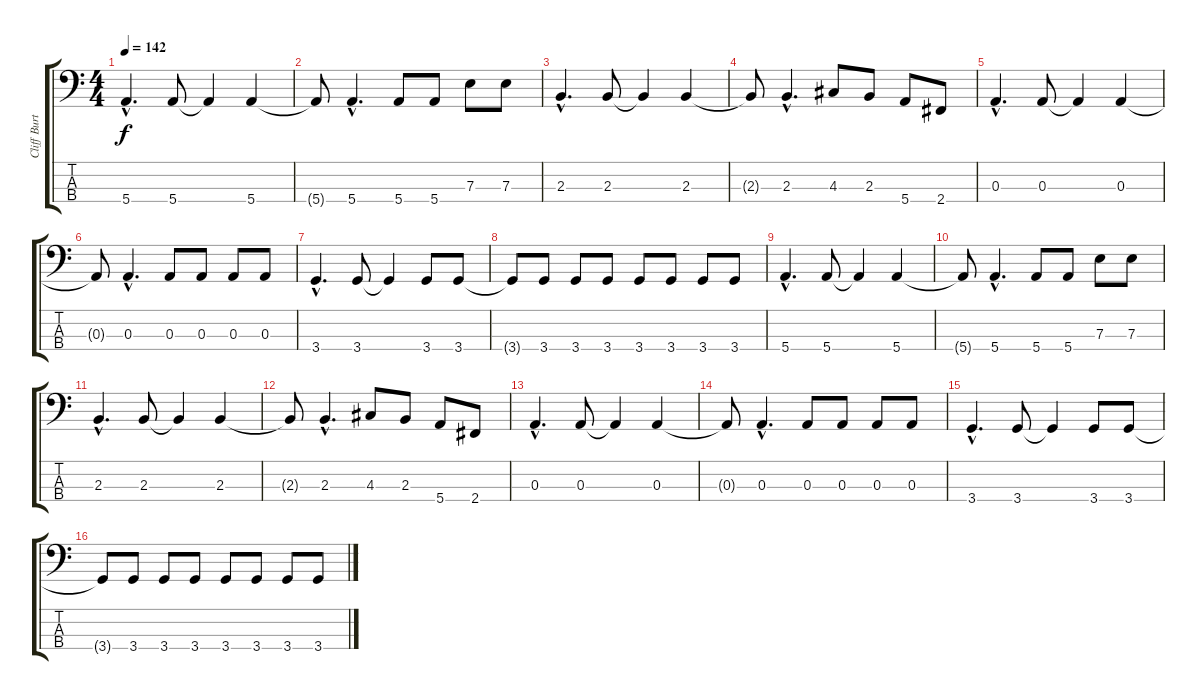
\track ("Cliff Burton (Bass)" "Cliff Burt") {instrument electricbasspick}
\staff {score tabs}
\tuning (G2 D2 A1 E1) {hide}
\ts (4 4)
\tempo 142
\clef f4
\ks c
5.4{hac}.4{d dy f} 5.4.8 5.4{t}.4 5.4.4 |
5.4{t}.8 5.4{hac}.4{d} 5.4.8 5.4.8 7.3.8 7.3.8 |
2.3{hac}.4{d} 2.3.8 2.3{t}.4 2.3.4 |
2.3{t}.8 2.3{hac}.4{d} 4.3.8 2.3.8 5.4.8 2.4.8 |
0.3{hac}.4{d} 0.3.8 0.3{t}.4 0.3.4 |
0.3{t}.8 0.3{hac}.4{d} 0.3.8 0.3.8 0.3.8 0.3.8 |
3.4{hac}.4{d} 3.4.8 3.4{t}.4 3.4.8 3.4.8 |
3.4{t}.8 3.4.8 3.4.8 3.4.8 3.4.8 3.4.8 3.4.8 3.4.8 |
5.4{hac}.4{d} 5.4.8 5.4{t}.4 5.4.4 |
5.4{t}.8 5.4{hac}.4{d} 5.4.8 5.4.8 7.3.8 7.3.8 |
2.3{hac}.4{d} 2.3.8 2.3{t}.4 2.3.4 |
2.3{t}.8 2.3{hac}.4{d} 4.3.8 2.3.8 5.4.8 2.4.8 |
0.3{hac}.4{d} 0.3.8 0.3{t}.4 0.3.4 |
0.3{t}.8 0.3{hac}.4{d} 0.3.8 0.3.8 0.3.8 0.3.8 |
3.4{hac}.4{d} 3.4.8 3.4{t}.4 3.4.8 3.4.8 |
3.4{t}.8 3.4.8 3.4.8 3.4.8 3.4.8 3.4.8 3.4.8 3.4.8
